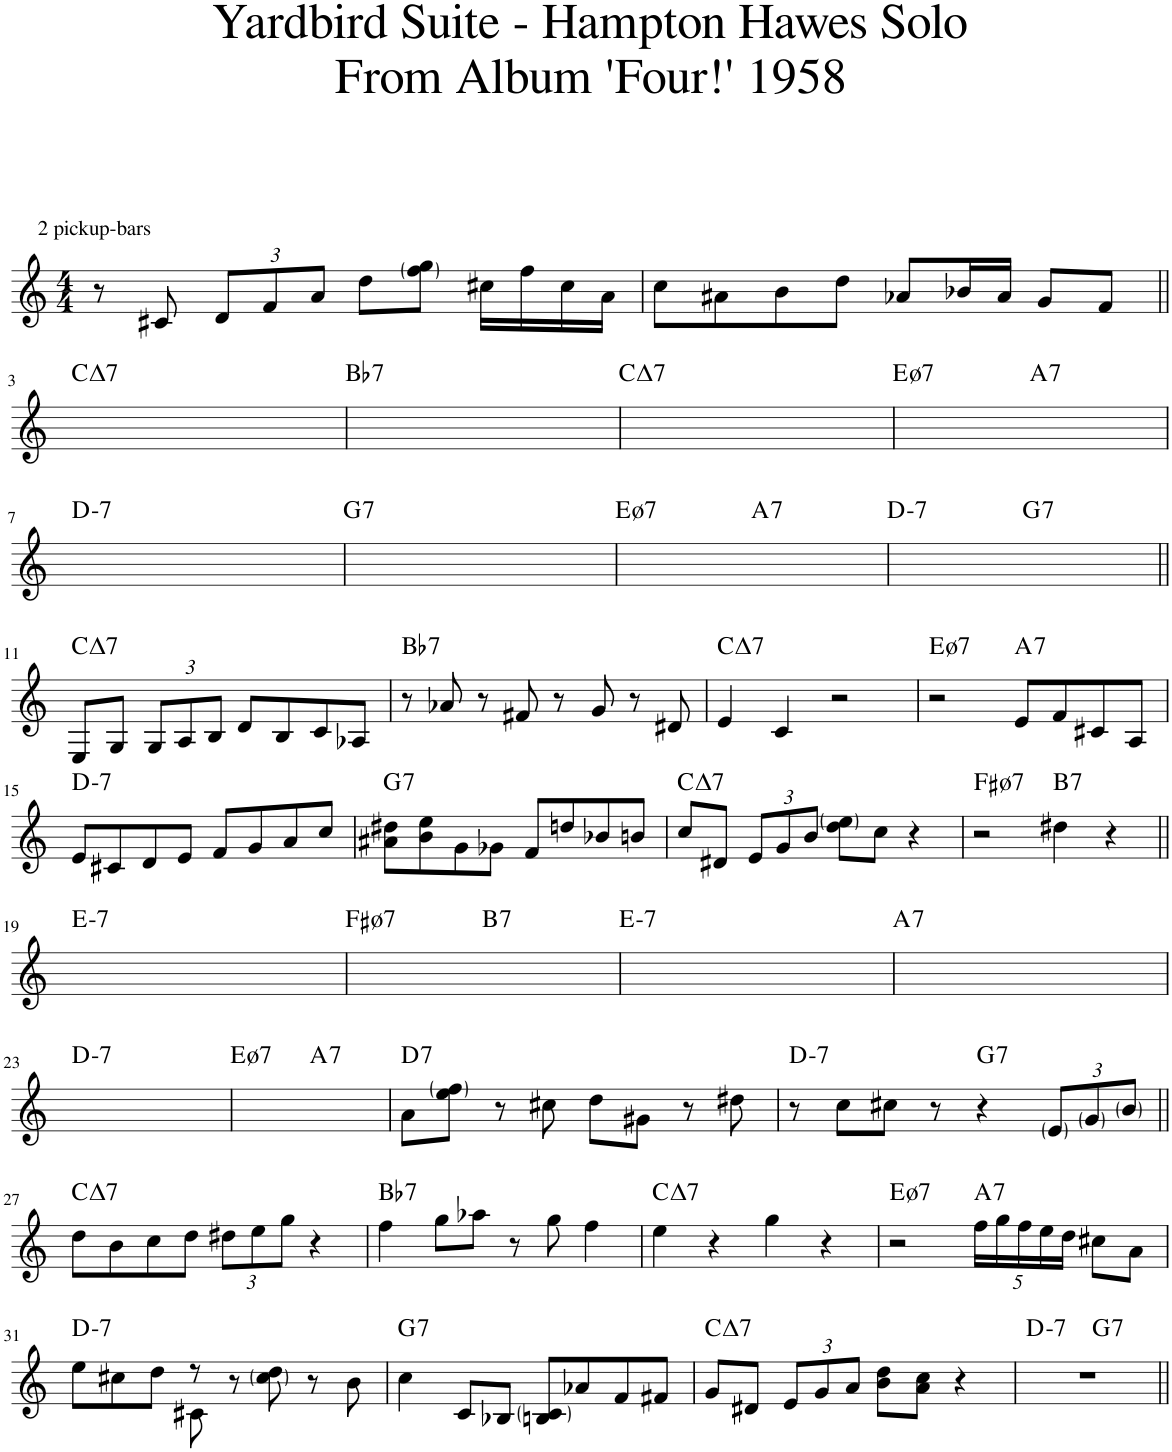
**kern	**harte
*part1	*part1
*staff1	*
*I"Piano	*
*I'Pno.	*
*clefG2	*
*k[]	*
*M4/4	*
=1	=1
!LO:TX:a:t=2 pickup-bars	!
8r	.
8c#X/	.
*Xbrackettup	*
12d/L	.
12f/	.
12a/J	.
8dd\L	.
8ff\ 8gg\J	.
16cc#X\LL	.
16ff\	.
16cc#\	.
16a\JJ	.
=2	=2
8cc\L	.
8a#X\	.
8b\	.
8dd\J	.
8a-X/L	.
16b-X/L	.
16a-/JJ	.
8g/L	.
8f/J	.
!!LO:LB:g=z
=3||	=3||
!	!LO:H:kt=7
1ryy	C:maj7
=4	=4
!	!LO:H:kt=7
1ryy	Bb:7
=5	=5
!	!LO:H:kt=7
1ryy	C:maj7
=6	=6
!	!LO:H:kt=7
*^	*
1ryy	2ryy	E:hdim7
!	!	!LO:H:kt=7
.	2ryy	A:7
!!LO:LB:g=z	!!
=7	=7	=7
!	!	!LO:H:kt=7
*v	*v	*
1ryy	D:min7
=8	=8
!	!LO:H:kt=7
1ryy	G:7
=9	=9
!	!LO:H:kt=7
*^	*
1ryy	2ryy	E:hdim7
!	!	!LO:H:kt=7
.	2ryy	A:7
=10	=10	=10
!	!	!LO:H:kt=7
1ryy	2ryy	D:min7
!	!	!LO:H:kt=7
.	2ryy	G:7
!!LO:LB:g=z	!!
=11||	=11||	=11||
!	!	!LO:H:kt=7
*v	*v	*
8E/L	C:maj7
8G/J	.
12G/L	.
12A/	.
12B/J	.
8d/L	.
8B/	.
8c/	.
8A-X/J	.
=12	=12
!	!LO:H:kt=7
8r	Bb:7
8a-X/	.
8r	.
8f#X/	.
8r	.
8g/	.
8r	.
8d#X/	.
=13	=13
!	!LO:H:kt=7
4e/	C:maj7
4c/	.
2r	.
=14	=14
!	!LO:H:kt=7
2r	E:hdim7
!	!LO:H:kt=7
8e/L	A:7
8f/	.
8c#X/	.
8A/J	.
!!LO:LB:g=z
=15	=15
!	!LO:H:kt=7
8e/L	D:min7
8c#X/	.
8d/	.
8e/J	.
8f/L	.
8g/	.
8a/	.
8cc/J	.
=16	=16
!	!LO:H:kt=7
8a#X\ 8dd#X\L	G:7
8b\ 8ee\	.
8g\	.
8g-X\J	.
8f/L	.
8ddn/	.
8b-X/	.
8bn/J	.
=17	=17
!	!LO:H:kt=7
8cc/L	C:maj7
8d#X/J	.
12e/L	.
12g/	.
12b/J	.
8dd\ 8ee\L	.
8cc\J	.
4r	.
=18	=18
!	!LO:H:kt=7
2r	F#:hdim7
!	!LO:H:kt=7
4dd#X\	B:7
4r	.
!!LO:LB:g=z
=19||	=19||
!	!LO:H:kt=7
1ryy	E:min7
=20	=20
!	!LO:H:kt=7
*^	*
1ryy	2ryy	F#:hdim7
!	!	!LO:H:kt=7
.	2ryy	B:7
=21	=21	=21
!	!	!LO:H:kt=7
*v	*v	*
1ryy	E:min7
=22	=22
!	!LO:H:kt=7
1ryy	A:7
!!LO:LB:g=z
=23	=23
!	!LO:H:kt=7
1ryy	D:min7
=24	=24
!	!LO:H:kt=7
*^	*
1ryy	2ryy	E:hdim7
!	!	!LO:H:kt=7
.	2ryy	A:7
=25	=25	=25
!	!	!LO:H:kt=7
*v	*v	*
8a\L	D:7
8ee\ 8ff\J	.
8r	.
8cc#X\	.
8dd\L	.
8g#X\J	.
8r	.
8dd#X\	.
=26	=26
!	!LO:H:kt=7
8r	D:min7
8cc\L	.
8cc#X\J	.
8r	.
!	!LO:H:kt=7
4r	G:7
12e/L	.
12g/	.
12b/J	.
!!LO:LB:g=z
=27||	=27||
!	!LO:H:kt=7
8dd\L	C:maj7
8b\	.
8cc\	.
8dd\J	.
12dd#X\L	.
12ee\	.
12gg\J	.
4r	.
=28	=28
!	!LO:H:kt=7
4ff\	Bb:7
8gg\L	.
8aa-X\J	.
8r	.
8gg\	.
4ff\	.
=29	=29
!	!LO:H:kt=7
4ee\	C:maj7
4r	.
4gg\	.
4r	.
=30	=30
!	!LO:H:kt=7
2r	E:hdim7
!	!LO:H:kt=7
20ff\LL	A:7
20gg\	.
20ff\	.
20ee\	.
20dd\JJ	.
8cc#X\L	.
8a\J	.
!!LO:LB:g=z
=31	=31
*^	*
!	!	!LO:H:kt=7
8ee\L	4.ryy	D:min7
8cc#X\	.	.
8dd\J	.	.
8r	8c#X\	.
8r	2ryy	.
8cc#\ 8dd\	.	.
8r	.	.
8b\	.	.
*v	*v	*
=32	=32
!	!LO:H:kt=7
4cc\	G:7
8c/L	.
8B-X/J	.
8Bn/ 8c/L	.
8a-X/	.
8f/	.
8f#X/J	.
=33	=33
!	!LO:H:kt=7
8g/L	C:maj7
8d#X/J	.
12e/L	.
12g/	.
12a/J	.
8b\ 8dd\L	.
8a\ 8cc\J	.
4r	.
=34	=34
!	!LO:H:kt=7
*^	*
1r	2ryy	D:min7
!	!	!LO:H:kt=7
.	2ryy	G:7
*v	*v	*
=||	=||
*-	*-
